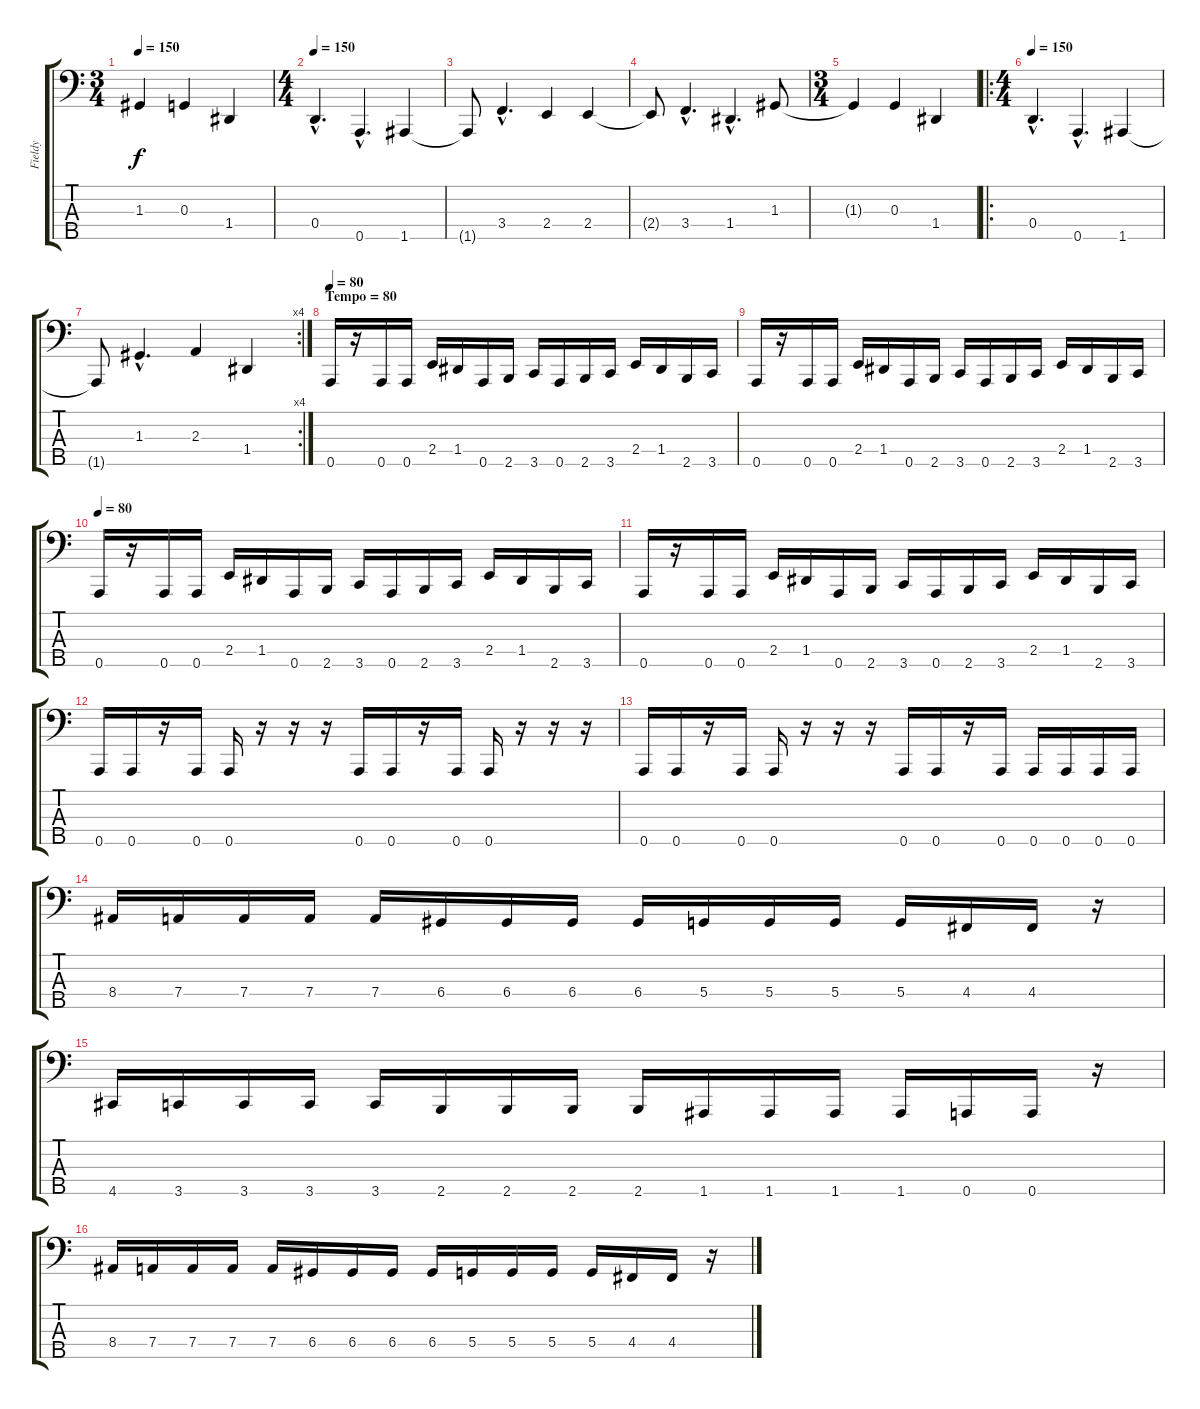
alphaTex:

\track ("Fieldy" "Fieldy") {instrument slapbass1}
\staff {score tabs}
\tuning (F2 C2 G1 D1 A0) {hide}
\ts (3 4)
\tempo 150
\clef f4
\ks c
1.3{t}.4{dy f} 0.3.4 1.4.4 |
\ts (4 4)
\tempo 150
0.4{hac}.4{d} 0.5{hac}.4{d} 1.5.4 |
1.5{t}.8 3.4{hac}.4{d} 2.4.4 2.4.4 |
2.4{t}.8 3.4{hac}.4{d} 1.4{hac}.4{d} 1.3.8 |
\ts (3 4)
1.3{t}.4 0.3.4 1.4.4 |
\ro
\ts (4 4)
\tempo 150
0.4{hac}.4{d} 0.5{hac}.4{d} 1.5.4 |
\rc 4
1.5{t}.8 1.3{hac}.4{d} 2.3.4 1.4.4 |
\section ("" "Tempo = 80")
\tempo 80
0.5.16 r.16 0.5.16 0.5.16 2.4.16 1.4.16 0.5.16 2.5.16 3.5.16 0.5.16 2.5.16 3.5.16 2.4.16 1.4.16 2.5.16 3.5.16 |
0.5.16 r.16 0.5.16 0.5.16 2.4.16 1.4.16 0.5.16 2.5.16 3.5.16 0.5.16 2.5.16 3.5.16 2.4.16 1.4.16 2.5.16 3.5.16 |
\tempo 80
0.5.16 r.16 0.5.16 0.5.16 2.4.16 1.4.16 0.5.16 2.5.16 3.5.16 0.5.16 2.5.16 3.5.16 2.4.16 1.4.16 2.5.16 3.5.16 |
0.5.16 r.16 0.5.16 0.5.16 2.4.16 1.4.16 0.5.16 2.5.16 3.5.16 0.5.16 2.5.16 3.5.16 2.4.16 1.4.16 2.5.16 3.5.16 |
0.5.16{instrument slapbass1} 0.5.16 r.16 0.5.16 0.5.16 r.16 r.16 r.16 0.5.16 0.5.16 r.16 0.5.16 0.5.16 r.16 r.16 r.16 |
0.5.16 0.5.16 r.16 0.5.16 0.5.16 r.16 r.16 r.16 0.5.16 0.5.16 r.16 0.5.16 0.5.16 0.5.16 0.5.16 0.5.16 |
8.4.16 7.4.16 7.4.16 7.4.16 7.4.16 6.4.16 6.4.16 6.4.16 6.4.16 5.4.16 5.4.16 5.4.16 5.4.16 4.4.16 4.4.16 r.16 |
4.5.16 3.5.16 3.5.16 3.5.16 3.5.16 2.5.16 2.5.16 2.5.16 2.5.16 1.5.16 1.5.16 1.5.16 1.5.16 0.5.16 0.5.16 r.16 |
8.4.16 7.4.16 7.4.16 7.4.16 7.4.16 6.4.16 6.4.16 6.4.16 6.4.16 5.4.16 5.4.16 5.4.16 5.4.16 4.4.16 4.4.16 r.16
